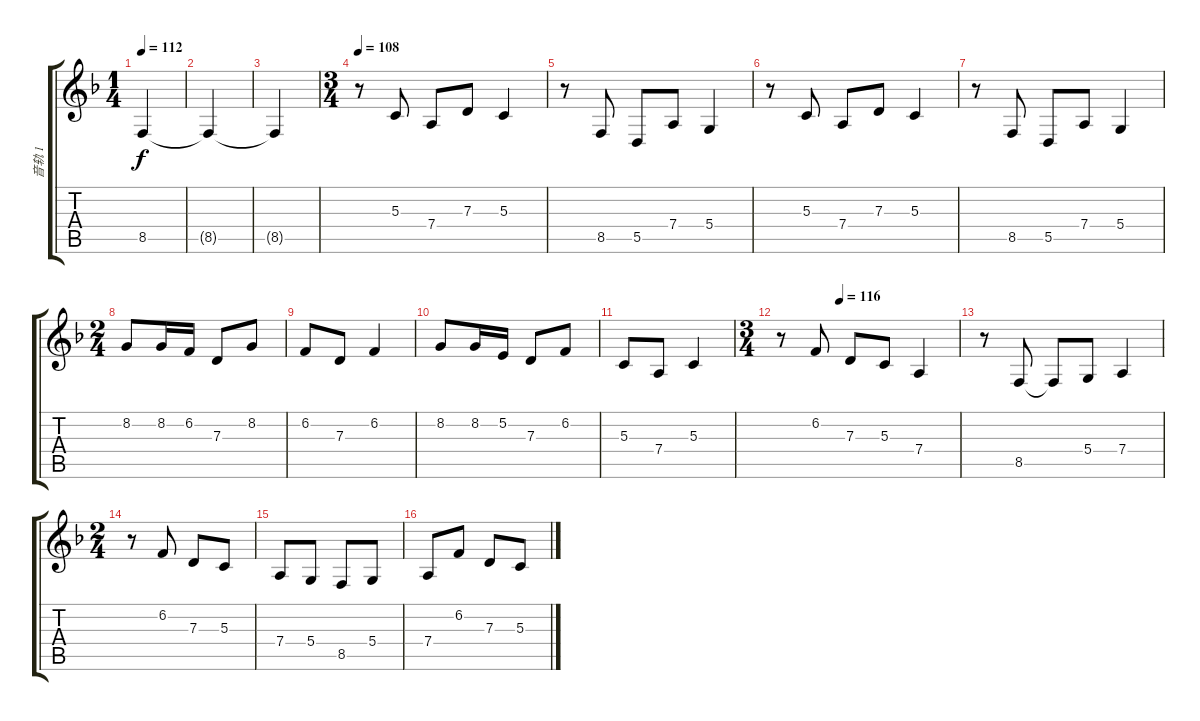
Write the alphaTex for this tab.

\track ("音轨 1" "音轨 1") {instrument stringensemble1}
\staff {score tabs}
\tuning (E4 B3 G3 D3 A2 E2) {hide}
\ts (1 4)
\tempo 112
\clef g2
\ks f
8.5.4{dy f} |
8.5{t}.4 |
8.5{t}.4 |
\ts (3 4)
\tempo 108
r.8 5.3.8 7.4.8 7.3.8 5.3.4 |
r.8 8.5.8 5.5.8 7.4.8 5.4.4 |
r.8 5.3.8 7.4.8 7.3.8 5.3.4 |
r.8 8.5.8 5.5.8 7.4.8 5.4.4 |
\ts (2 4)
8.2.8 8.2.16 6.2.16 7.3.8 8.2.8 |
6.2.8 7.3.8 6.2.4 |
8.2.8 8.2.16 5.2.16 7.3.8 6.2.8 |
5.3.8 7.4.8 5.3.4 |
\ts (3 4)
\tempo (116 0.3333333333333333)
r.8 6.2.8 7.3.8 5.3.8 7.4.4 |
r.8 8.5.8 8.5{t}.8 5.4.8 7.4.4 |
\ts (2 4)
r.8 6.2.8 7.3.8 5.3.8 |
7.4.8 5.4.8 8.5.8 5.4.8 |
7.4.8 6.2.8 7.3.8 5.3.8
